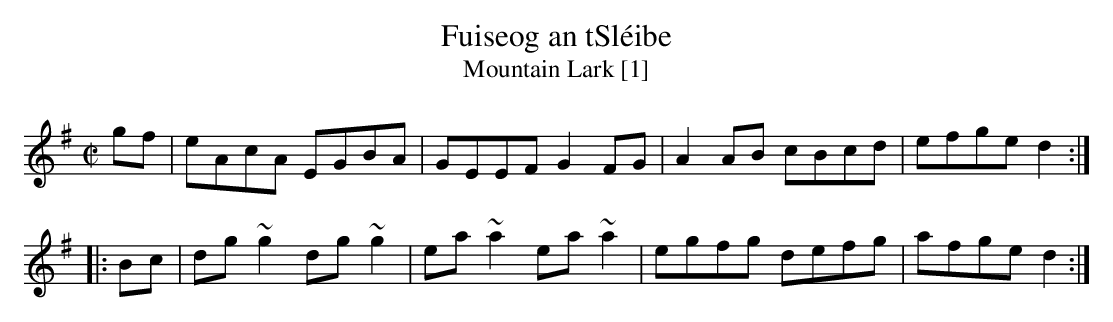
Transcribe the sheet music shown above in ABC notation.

X:1
T:Fuiseog an tSléibe
T:Mountain Lark [1]
M:C|
L:1/8
K:Ador
gf|eAcA EGBA|GEEF G2 FG|A2 AB cBcd|efge d2:|
|:Bc|dg ~g2 dg ~g2|ea ~a2 ea ~a2|egfg defg|afge d2:|
